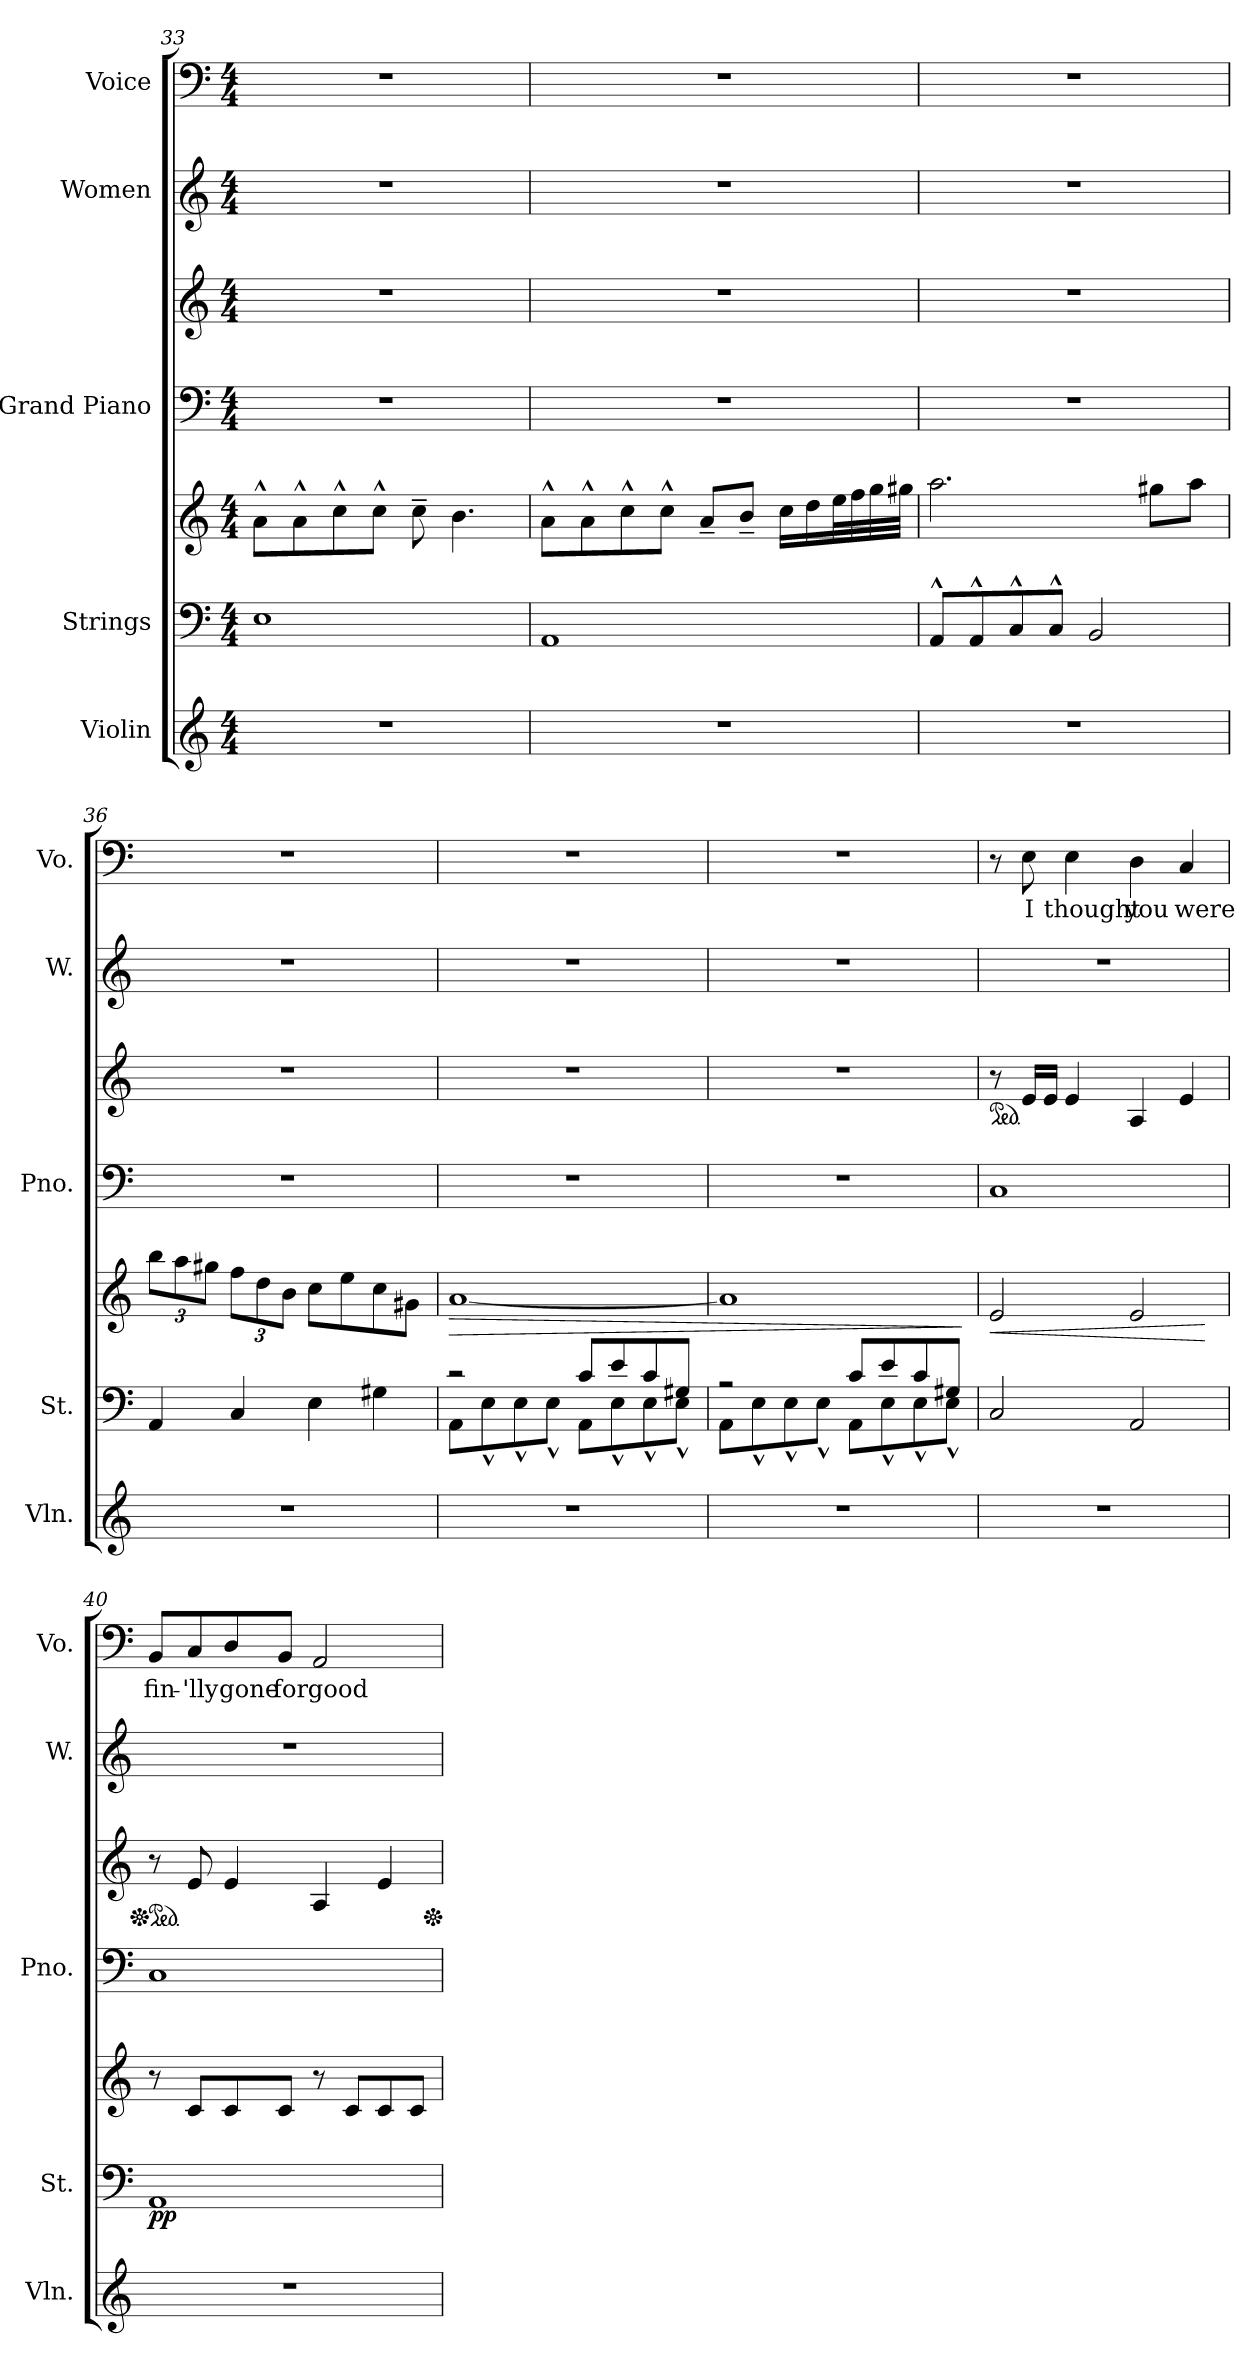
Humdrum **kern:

**kern	**kern	**kern	**dynam	**kern	**kern	**dynam	**kern	**kern	**text
*part5	*part4	*part4	*part4	*part3	*part3	*part3	*part2	*part1	*part1
*staff7	*staff6	*staff5	*staff5/6	*staff4	*staff3	*staff3/4	*staff2	*staff1	*staff1
*I"Violin	*I"Strings	*	*	*I"Grand Piano	*	*	*I"Women	*I"Voice	*
*I'Vln.	*I'St.	*	*	*I'Pno.	*	*	*I'W.	*I'Vo.	*
*clefG2	*clefF4	*clefG2	*	*clefF4	*clefG2	*	*clefG2	*clefF4	*
*k[]	*k[]	*k[]	*	*k[]	*k[]	*	*k[]	*k[]	*
*M4/4	*M4/4	*M4/4	*	*M4/4	*M4/4	*	*M4/4	*M4/4	*
=33	=33	=33	=33	=33	=33	=33	=33	=33	=33
!	!	!	!LO:DY:b=2	!	!	!	!	!	!
!	!	!	!LO:DY:n=1:b	!	!	!	!	!	!
1r	1E	8a^^\L	mf mf	1r	1r	.	1r	1r	.
.	.	8a^^\	.	.	.	.	.	.	.
.	.	8cc^^\	.	.	.	.	.	.	.
.	.	8cc^^\J	.	.	.	.	.	.	.
.	.	8cc~\	.	.	.	.	.	.	.
.	.	4.b\	.	.	.	.	.	.	.
=34	=34	=34	=34	=34	=34	=34	=34	=34	=34
1r	1AA	8a^^\L	.	1r	1r	.	1r	1r	.
.	.	8a^^\	.	.	.	.	.	.	.
.	.	8cc^^\	.	.	.	.	.	.	.
.	.	8cc^^\J	.	.	.	.	.	.	.
.	.	8a~/L	.	.	.	.	.	.	.
.	.	8b~/J	.	.	.	.	.	.	.
.	.	16cc\LL	.	.	.	.	.	.	.
.	.	16dd\	.	.	.	.	.	.	.
.	.	32ee\L	.	.	.	.	.	.	.
.	.	32ff\	.	.	.	.	.	.	.
.	.	32gg\	.	.	.	.	.	.	.
.	.	32gg#X\JJJ	.	.	.	.	.	.	.
=35	=35	=35	=35	=35	=35	=35	=35	=35	=35
1r	8AA^^/L	2.aa\	.	1r	1r	.	1r	1r	.
.	8AA^^/	.	.	.	.	.	.	.	.
.	8C^^/	.	.	.	.	.	.	.	.
.	8C^^/J	.	.	.	.	.	.	.	.
.	2BB/	.	.	.	.	.	.	.	.
.	.	8gg#X\L	.	.	.	.	.	.	.
.	.	8aa\J	.	.	.	.	.	.	.
!!LO:PB:g=z
=36	=36	=36	=36	=36	=36	=36	=36	=36	=36
*	*	*Xbrackettup	*	*	*	*	*	*	*
1r	4AA/	12bb\L	.	1r	1r	.	1r	1r	.
.	.	12aa\	.	.	.	.	.	.	.
.	.	12gg#X\J	.	.	.	.	.	.	.
.	4C/	12ff\L	.	.	.	.	.	.	.
.	.	12dd\	.	.	.	.	.	.	.
.	.	12b\J	.	.	.	.	.	.	.
.	4E\	8cc\L	.	.	.	.	.	.	.
.	.	8ee\	.	.	.	.	.	.	.
.	4G#X\	8cc\	.	.	.	.	.	.	.
.	.	8g#X\J	.	.	.	.	.	.	.
=37	=37	=37	=37	=37	=37	=37	=37	=37	=37
*	*^	*	*	*	*	*	*	*	*
!	!	!	!	!LO:HP:b	!	!	!	!	!	!
1r	2r	8AA\L	[1a	>	1r	1r	.	1r	1r	.
.	.	8E^^\	.	.	.	.	.	.	.	.
.	.	8E^^\	.	.	.	.	.	.	.	.
.	.	8E^^\J	.	.	.	.	.	.	.	.
.	8c/L	8AA\L	.	.	.	.	.	.	.	.
.	8e/	8E^^\	.	.	.	.	.	.	.	.
.	8c/	8E^^\	.	.	.	.	.	.	.	.
.	8G#X/J	8E^^\J	.	.	.	.	.	.	.	.
=38	=38	=38	=38	=38	=38	=38	=38	=38	=38	=38
1r	2r	8AA\L	1a]	.	1r	1r	.	1r	1r	.
.	.	8E^^\	.	.	.	.	.	.	.	.
.	.	8E^^\	.	.	.	.	.	.	.	.
.	.	8E^^\J	.	.	.	.	.	.	.	.
.	8c/L	8AA\L	.	.	.	.	.	.	.	.
.	8e/	8E^^\	.	.	.	.	.	.	.	.
.	8c/	8E^^\	.	.	.	.	.	.	.	.
.	8G#X/J	8E^^\J	.	.	.	.	.	.	.	.
*	*v	*v	*	*	*	*	*	*	*	*
.	.	.	]	.	.	.	.	.	.
=39	=39	=39	=39	=39	=39	=39	=39	=39	=39
!	!	!	!LO:HP:b	!	!	!	!	!	!
*	*	*	*	*	*ped	*	*	*	*
!	!	!	!	!	!	!LO:DY:b=2	!	!	!
!	!	!	!	!	!	!LO:DY:n=1:b	!	!	!
1r	2C/	2e/	<	1C	8r	mp mp	1r	8r	.
!	!	!	!	!	!	!	!	!	!LO:LY:b
.	.	.	.	.	16e/LL	.	.	8E\	I
.	.	.	.	.	16e/JJ	.	.	.	.
!	!	!	!	!	!	!	!	!	!LO:LY:b
.	.	.	.	.	4e/	.	.	4E\	thought
!	!	!	!	!	!	!	!	!	!LO:LY:b
.	2AA/	2e/	.	.	4A/	.	.	4D\	you
!	!	!	!	!	!	!	!	!	!LO:LY:b
.	.	.	.	.	4e/	.	.	4C/	were
.	.	.	[	.	.	.	.	.	.
!!LO:PB:g=z
=40	=40	=40	=40	=40	=40	=40	=40	=40	=40
*	*	*	*	*	*Xped	*	*	*	*
*	*	*	*	*	*ped	*	*	*	*
!	!	!	!LO:DY:b=2	!	!	!	!	!	!LO:LY:b
!	!	!	!LO:DY:n=1:b	!	!	!	!	!	!
1r	1AA	8r	p p	1C	8r	.	1r	8BB/L	fin-
!	!	!	!	!	!	!	!	!	!LO:LY:b
.	.	8c/L	.	.	8e/	.	.	8C/	-'lly
!	!	!	!	!	!	!	!	!	!LO:LY:b
.	.	8c/	.	.	4e/	.	.	8D/	gone
!	!	!	!	!	!	!	!	!	!LO:LY:b
.	.	8c/J	.	.	.	.	.	8BB/J	for
!	!	!	!	!	!	!	!	!	!LO:LY:b
.	.	8r	.	.	4A/	.	.	2AA/	good
.	.	8c/L	.	.	.	.	.	.	.
.	.	8c/	.	.	4e/	.	.	.	.
.	.	8c/J	.	.	.	.	.	.	.
*	*	*	*	*	*Xped	*	*	*	*
=	=	=	=	=	=	=	=	=	=
*-	*-	*-	*-	*-	*-	*-	*-	*-	*-
